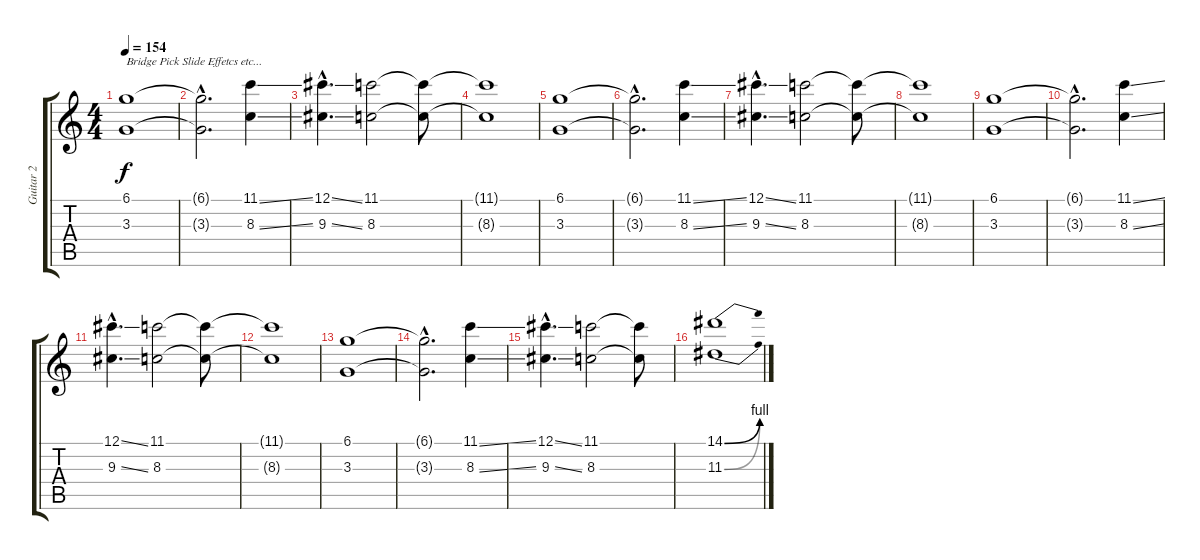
\track ("Guitar 2" "Guitar 2") {instrument distortionguitar}
\staff {score tabs}
\tuning (Db4 Ab3 E3 B2 Gb2 B1) {hide}
\ts (4 4)
\tempo 154
\clef g2
\ks c
(6.1 3.3).1{txt "Bridge Pick Slide Effetcs etc..." dy f} |
(6.1{hac t} 3.3{hac t}).2{d} (11.1{ss} 8.3{ss}).4 |
(12.1{ss hac} 9.3{ss hac}).4{d} (11.1 8.3).2 (11.1{t} 8.3{t}).8 |
(11.1{t} 8.3{t}).1 |
(6.1 3.3).1 |
(6.1{hac t} 3.3{hac t}).2{d} (11.1{ss} 8.3{ss}).4 |
(12.1{ss hac} 9.3{ss hac}).4{d} (11.1 8.3).2 (11.1{t} 8.3{t}).8 |
(11.1{t} 8.3{t}).1 |
(6.1 3.3).1 |
(6.1{hac t} 3.3{hac t}).2{d} (11.1{ss} 8.3{ss}).4 |
(12.1{ss hac} 9.3{ss hac}).4{d} (11.1 8.3).2 (11.1{t} 8.3{t}).8 |
(11.1{t} 8.3{t}).1 |
(6.1 3.3).1 |
(6.1{hac t} 3.3{hac t}).2{d} (11.1{ss} 8.3{ss}).4 |
(12.1{ss hac} 9.3{ss hac}).4{d} (11.1 8.3).2 (11.1{t} 8.3{t}).8 |
(14.1{be (bend 0 0 60 4)} 11.3{be (bend 0 0 60 4)}).1
